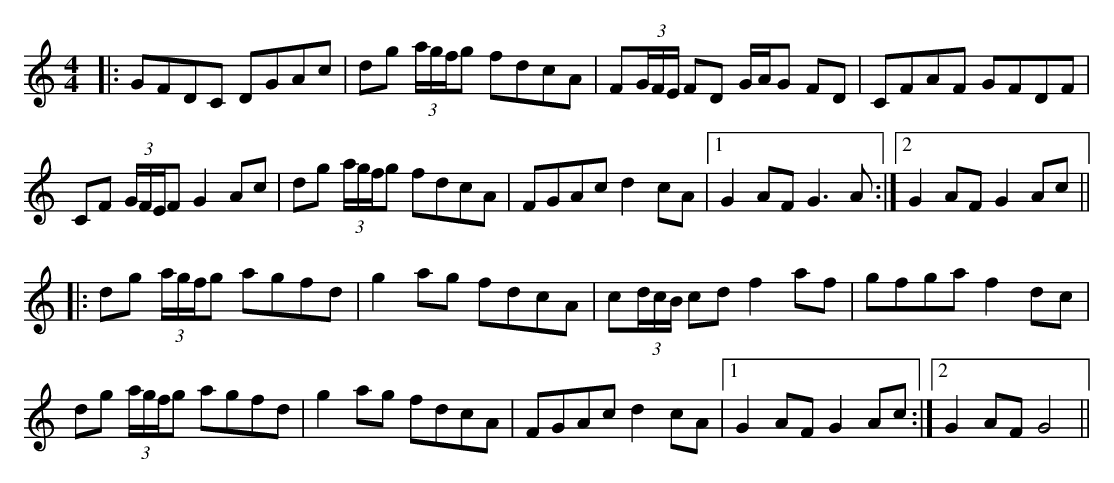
X:1
M:4/4
K:C
|:GFDC DGAc|dg (3a/g/f/g fdcA|F(3G/F/E/ FD G/A/G FD|CFAF GFDF|
CF (3G/F/E/F G2 Ac|dg (3a/g/f/g fdcA|FGAc d2 cA|1 G2 AF G3 A:|2 G2 AF G2 Ac||
|:dg (3a/g/f/g agfd|g2 ag fdcA|c(3d/c/B/ cd f2 af|gfga f2 dc|
dg (3a/g/f/g agfd|g2 ag fdcA|FGAc d2 cA|1 G2 AF G2 Ac:|2 G2 AF G4||
